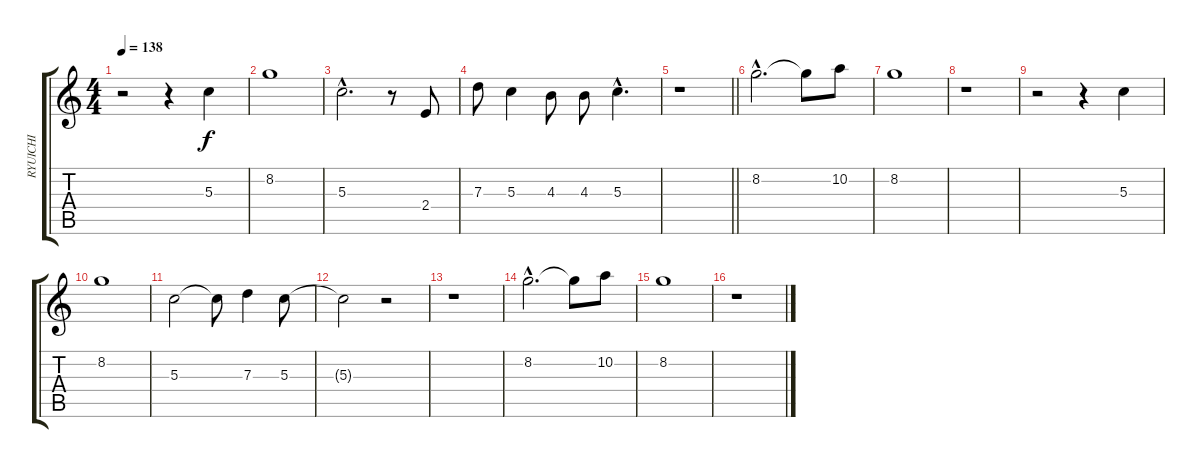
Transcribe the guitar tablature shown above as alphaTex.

\track ("RYUICHI" "RYUICHI") {instrument acousticguitarnylon}
\staff {score tabs}
\tuning (E4 B3 G3 D3 A2 E2) {hide}
\ts (4 4)
\tempo 138
\clef g2
\ks c
r.2{dy f} r.4 5.3.4 |
8.2.1 |
5.3{hac}.2{d} r.8 2.4.8 |
7.3.8 5.3.4 4.3.8 4.3.8 5.3{hac}.4{d} |
\barLineRight lightlight
r.1 |
8.2{hac}.2{d} 8.2{t}.8 10.2.8 |
8.2.1 |
r.1 |
r.2 r.4 5.3.4 |
8.2.1 |
5.3.2 5.3{t}.8 7.3.4 5.3.8 |
5.3{t}.2 r.2 |
r.1 |
8.2{hac}.2{d} 8.2{t}.8 10.2.8 |
8.2.1 |
r.1
